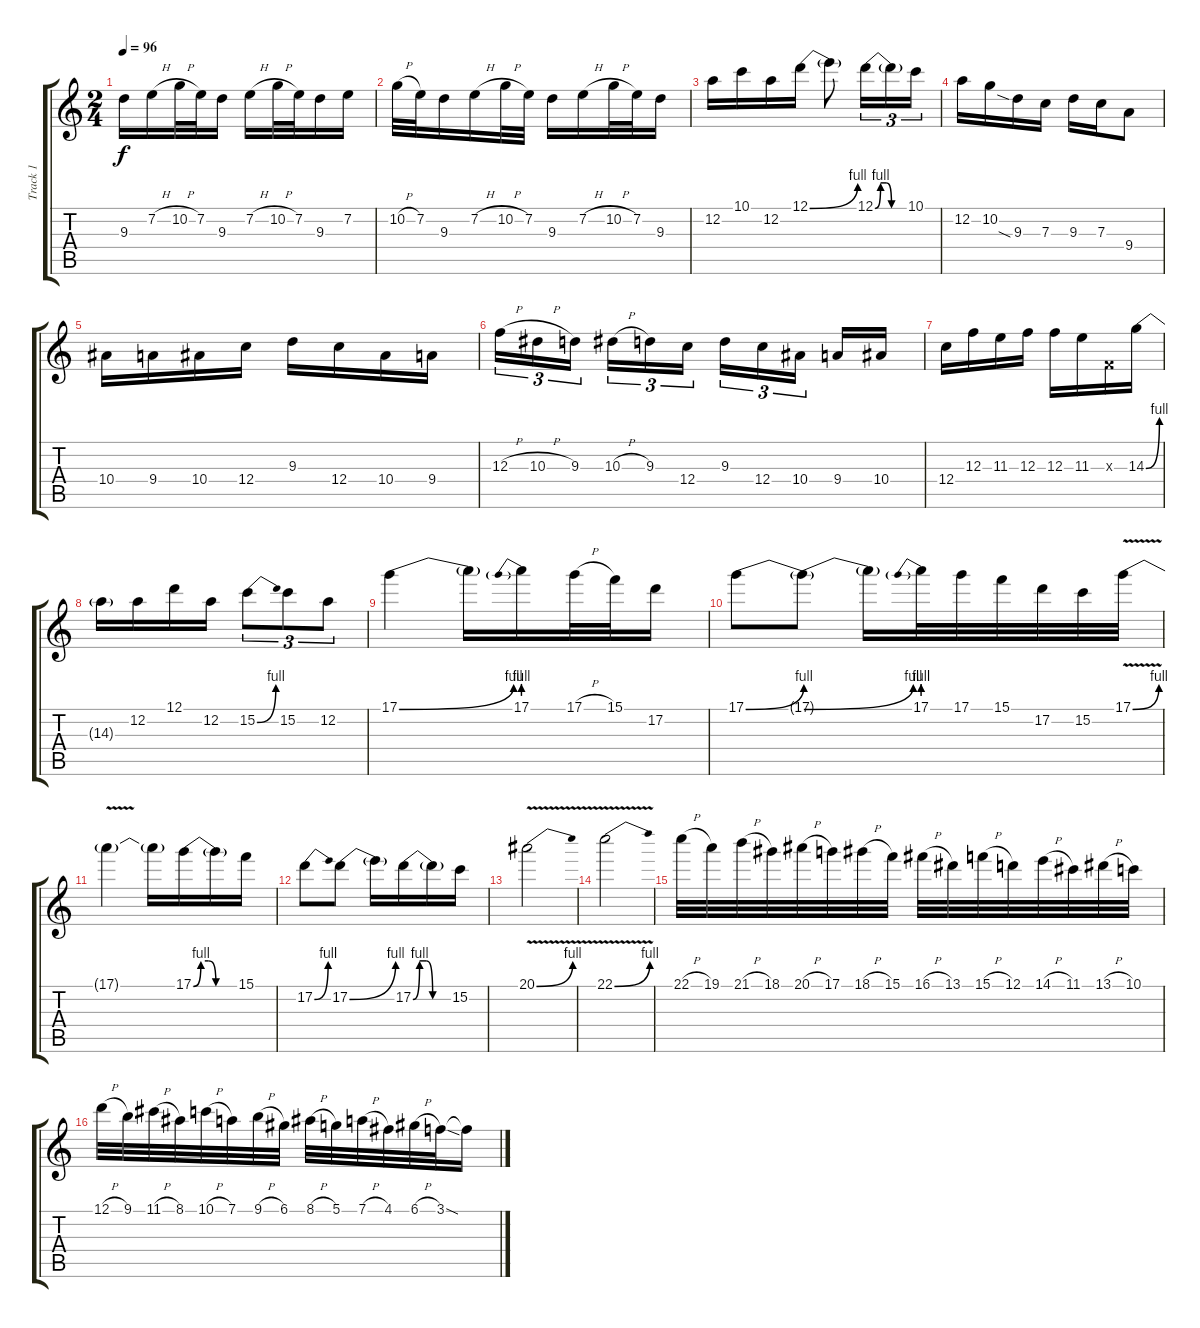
\track ("Track 1" "Track 1") {instrument distortionguitar}
\staff {score tabs}
\tuning (D4 A3 F3 C3 G2 D2) {hide}
\ts (2 4)
\tempo 96
\clef g2
\ks c
9.3.16{dy f} 7.2{h}.16 10.2{h}.32 7.2.32 9.3.16 7.2{h}.16 10.2{h}.32 7.2.32 9.3.16 7.2.16 |
10.2{h}.32 7.2.32 9.3.16 7.2{h}.16 10.2{h}.32 7.2.32 9.3.16 7.2{h}.16 10.2{h}.32 7.2.32 9.3.16 |
12.2.16 10.1.16 12.2.16 12.1{be (bend 0 0 60 4)}.16 12.1{t}.8 12.1{be (custom 0 0 10 4 20 4 30 0 60 0)}.16{tu (3 2)} 12.1{t}.16{tu (3 2)} 10.1.16{tu (3 2)} |
12.2.16 10.2.16 9.3{sia}.16 7.3.16 9.3.16 7.3.16 9.4.8 |
10.4.16 9.4.16 10.4.16 12.4.16 9.3.16 12.4.16 10.4.16 9.4.16 |
12.3{h}.16{tu (3 2)} 10.3{h}.16{tu (3 2)} 9.3.16{tu (3 2) beam splitsecondary} 10.3{h}.16{tu (3 2)} 9.3.16{tu (3 2)} 12.4.16{tu (3 2)} 9.3.16{tu (3 2)} 12.4.16{tu (3 2)} 10.4.16{tu (3 2) beam splitsecondary} 9.4.16 10.4.16 |
12.4.16 12.3.16 11.3.16 12.3.16 12.3.16 11.3.16 0.3{x}.16 14.3{be (bend 0 0 60 4)}.16 |
14.3{t}.16 12.2.16 12.1.16 12.2.16 15.2{be (bend 0 0 60 4)}.8{tu (3 2)} 15.2.8{tu (3 2)} 12.2.8{tu (3 2)} |
17.1{be (bend 0 0 60 4)}.4 17.1{t}.16 17.1{be (prebend 0 4 60 4)}.16 17.1{h}.32 15.1.32 17.2.16 |
17.1{be (bend 0 0 60 4)}.8 17.1{be (bend 0 0 60 4) t}.8 17.1{t}.16 17.1{be (prebend 0 4 60 4)}.32 17.1.32 15.1.32 17.2.32 15.2.32 17.1{be (bend 0 0 60 4) v}.32 |
17.1{t}.4 17.1{t}.16 17.1{be (custom 0 0 10 4 20 4 30 0 60 0)}.16 17.1{t}.16 15.1.16 |
17.2{be (bend 0 0 60 4)}.8 17.2{be (bend 0 0 60 4)}.8 17.2{t}.16 17.2{be (custom 0 0 10 4 20 4 30 0 60 0)}.16 17.2{t}.16 15.2.16 |
20.1{be (bend 0 0 60 4) v}.2 |
22.1{be (bend 0 0 60 4) v}.2 |
22.1{h}.32 19.1.32 21.1{h}.32 18.1.32 20.1{h}.32 17.1.32 18.1{h}.32 15.1.32 16.1{h}.32 13.1.32 15.1{h}.32 12.1.32 14.1{h}.32 11.1.32 13.1{h}.32 10.1.32 |
12.1{h}.32 9.1.32 11.1{h}.32 8.1.32 10.1{h}.32 7.1.32 9.1{h}.32 6.1.32 8.1{h}.32 5.1.32 7.1{h}.32 4.1.32 6.1{h}.32 3.1{sod}.32 3.1{t}.16
